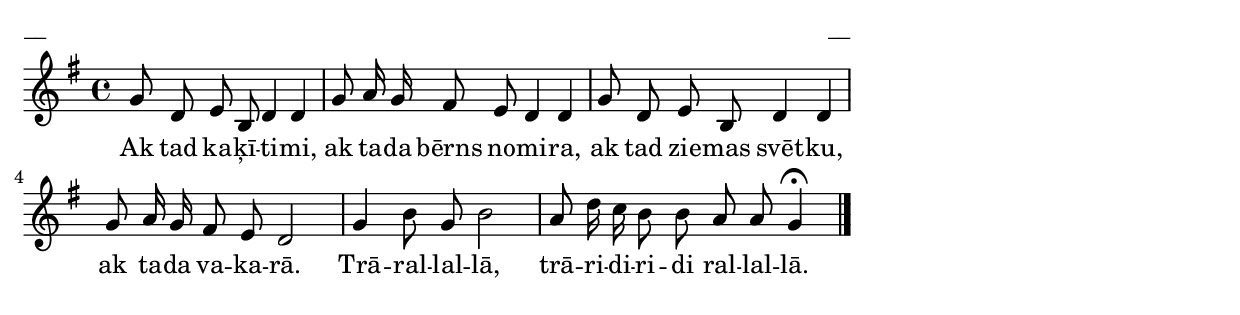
\version "2.13.16"
%\header {
%    title = "Ak tad kaķītim"
%}
% Dievsētas ļaudis. Gadskārtu dziesmas. 2007 (#38)
\paper {
line-width = 14\cm
left-margin = 0.4\cm
between-system-padding = 0.1\cm
between-system-space = 0.1\cm
}
\layout {
indent = #0
ragged-last = ##f
}


voiceA = \relative c' {
\clef "treble"
\key g \major
\time 4/4
g'8 d e b d4 d | g8 a16 g fis8 e d4 d | g8 d e b d4 d | 
g8 a16 g fis8 e d2 | g4 b8 g b2 | a8 d16 c b8 b a a g4\fermata
\bar "|."
}

lyricA = \lyricmode {
Ak tad ka -- ķī -- ti -- mi, ak ta -- da bērns no -- mi -- ra, 
ak tad zie -- mas svēt -- ku, ak ta -- da va -- ka -- rā. 
Trā -- ral -- lal -- lā, trā -- ri -- di -- ri -- di ral -- lal -- lā. 
} 



fullScore = <<
\new Staff {
<<
\new Voice = "voiceA" { \oneVoice \autoBeamOff \voiceA }
\lyricsto "voiceA" \new Lyrics \lyricA
>>
}
>>

\score {
\fullScore
\header { piece = "__" opus = "__" }
}
\markup { \with-color #(x11-color 'white) \sans \smaller "__" }
\score {
\unfoldRepeats
\fullScore
\midi {
\context { \Staff \remove "Staff_performer" }
\context { \Voice \consists "Staff_performer" }
}
}


